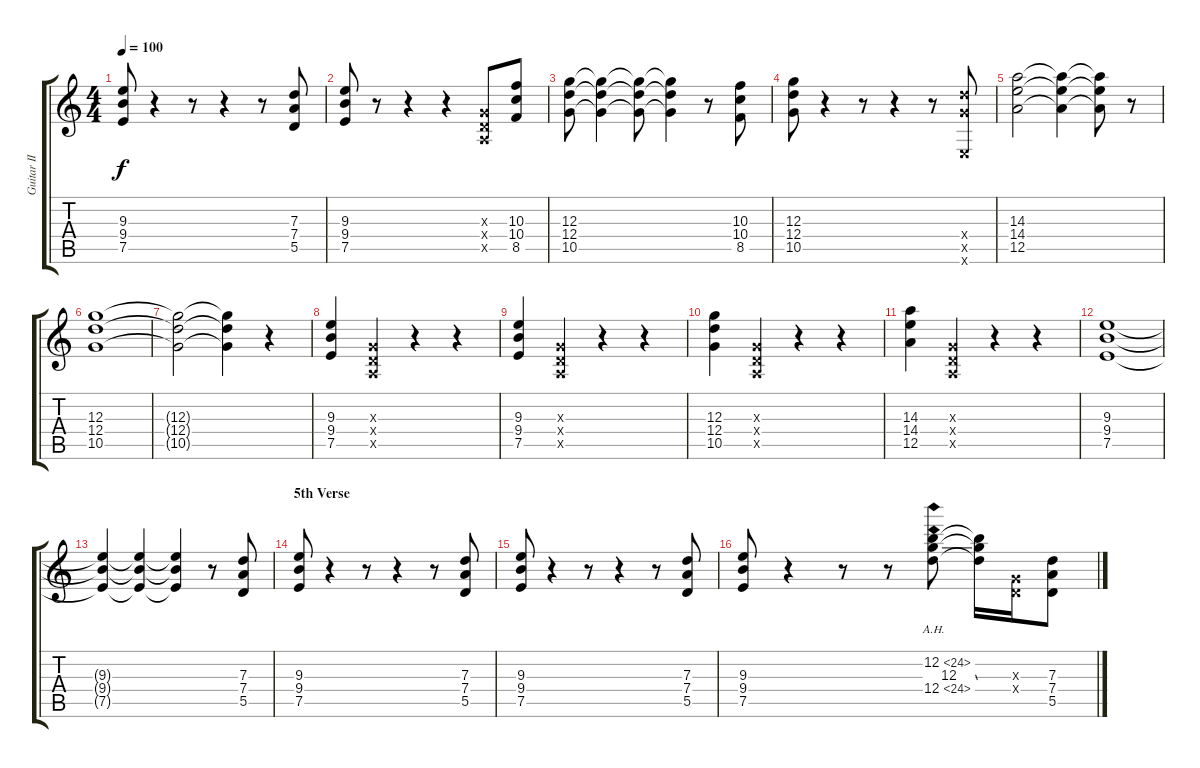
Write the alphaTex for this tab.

\track ("Guitar II" "Guitar II") {instrument distortionguitar}
\staff {score tabs}
\tuning (E4 B3 G3 D3 A2 E2) {hide}
\ts (4 4)
\tempo 100
\clef g2
\ks c
(9.3 9.4 7.5).8{dy f} r.4 r.8 r.4 r.8 (7.3 7.4 5.5).8 |
(9.3 9.4 7.5).8 r.8 r.4 r.4 (0.3{x} 0.4{x} 0.5{x}).8 (10.3 10.4 8.5).8 |
(12.3 12.4 10.5).8 (12.3{t} 12.4{t} 10.5{t}).4 (12.3{t} 12.4{t} 10.5{t}).8 (12.3{t} 12.4{t} 10.5{t}).4 r.8 (10.3 10.4 8.5).8 |
(12.3 12.4 10.5).8 r.4 r.8 r.4 r.8 (12.4{x} 10.5{x} 0.6{x}).8 |
(14.3 14.4 12.5).2 (14.3{t} 14.4{t} 12.5{t}).4 (14.3{t} 14.4{t} 12.5{t}).8 r.8 |
(12.3 12.4 10.5).1{volume 3} |
(12.3{t} 12.4{t} 10.5{t}).2 (12.3{t} 12.4{t} 10.5{t}).4 r.4 |
\section ("" "")
(9.3 9.4 7.5).4{volume 12} (0.3{x} 0.4{x} 0.5{x}).4 r.4 r.4 |
(9.3 9.4 7.5).4 (0.3{x} 0.4{x} 0.5{x}).4 r.4 r.4 |
(12.3 12.4 10.5).4 (0.3{x} 0.4{x} 0.5{x}).4 r.4 r.4 |
(14.3 14.4 12.5).4 (0.3{x} 0.4{x} 0.5{x}).4 r.4 r.4 |
(9.3 9.4 7.5).1{volume 3} |
(9.3{t} 9.4{t} 7.5{t}).4 (9.3{t} 9.4{t} 7.5{t}).4 (9.3{t} 9.4{t} 7.5{t}).4 r.8 (7.3 7.4 5.5).8{volume 12} |
\section ("" "5th Verse")
(9.3 9.4 7.5).8 r.4 r.8 r.4 r.8 (7.3 7.4 5.5).8 |
(9.3 9.4 7.5).8 r.4 r.8 r.4 r.8 (7.3 7.4 5.5).8 |
(9.3 9.4 7.5).8 r.4 r.8 r.8 (12.2{ah 12} 12.3{ss} 12.4{ah 12}).8 (12.2{t} 12.3{t} 12.4{t}).16 (0.3{x} 0.4{x}).16 (7.3 7.4 5.5).8
